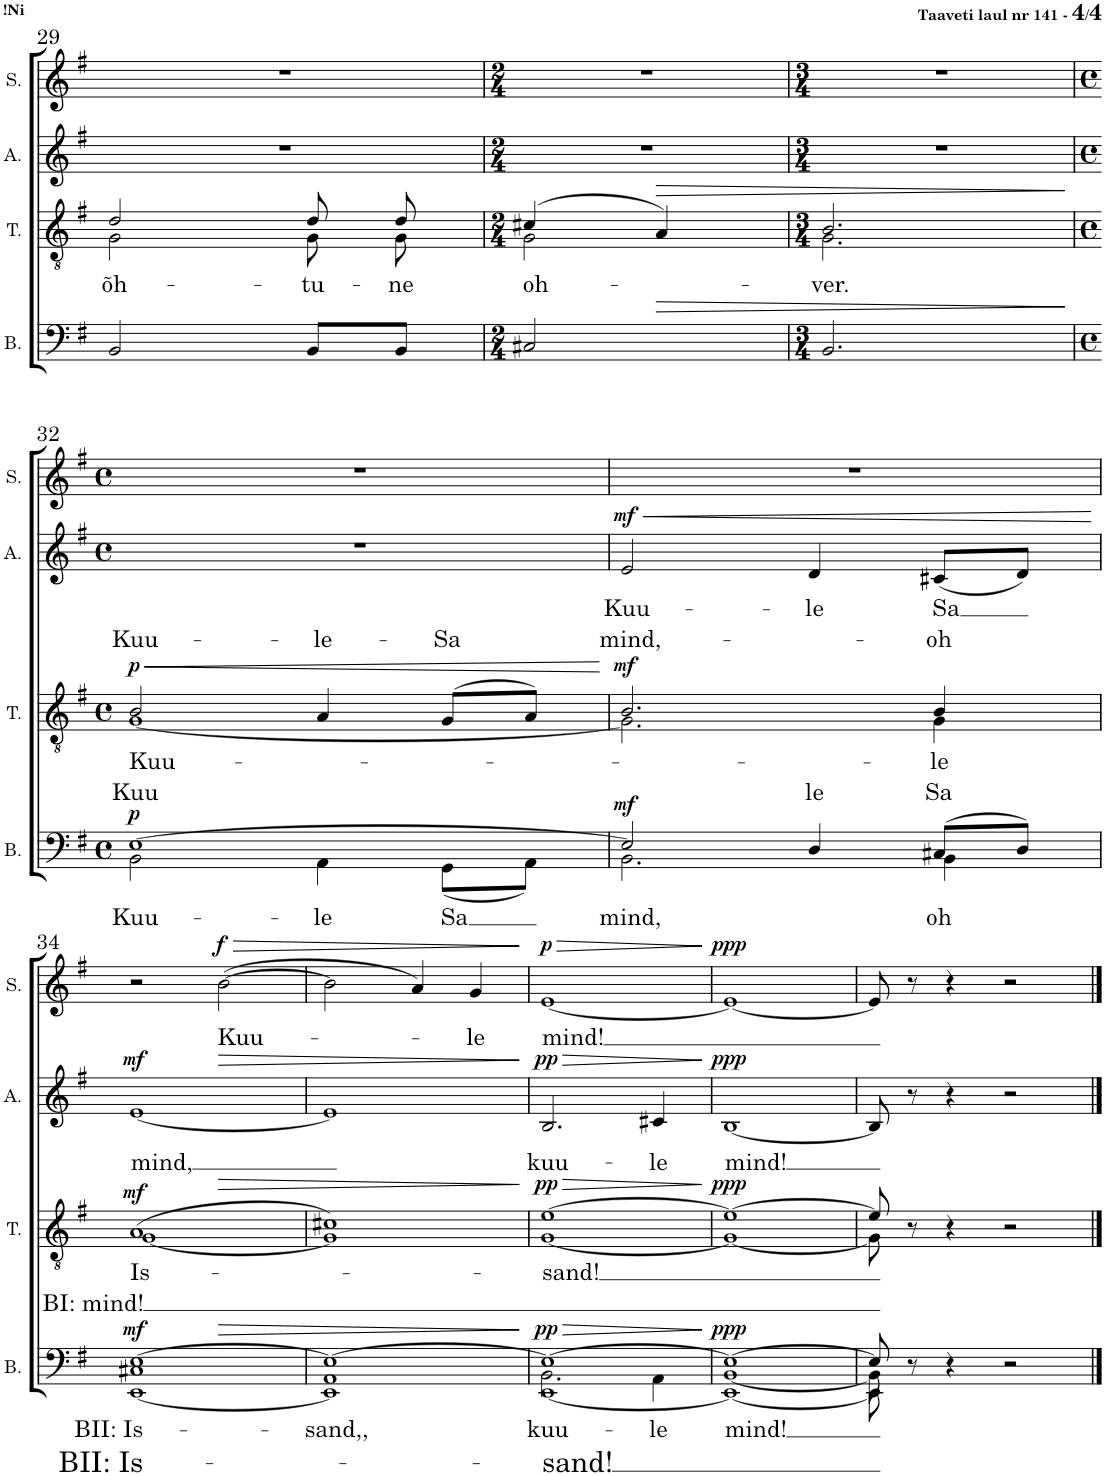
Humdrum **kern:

**kern	**text	**text	**dynam	**kern	**text	**dynam	**kern	**text	**dynam	**kern	**text	**dynam
*part4	*part4	*part4	*part4	*part3	*part3	*part3	*part2	*part2	*part2	*part1	*part1	*part1
*staff4	*staff4	*staff4	*staff4	*staff3	*staff3	*staff3	*staff2	*staff2	*staff2	*staff1	*staff1	*staff1
*I"B.	*	*	*	*I"T.	*	*	*I"A.	*	*	*I"S.	*	*
*I'B.	*	*	*	*I'T.	*	*	*I'A.	*	*	*I'S.	*	*
!!LO:PB:g=z
*clefF4	*	*	*	*clefGv2	*	*	*clefG2	*	*	*clefG2	*	*
*k[f#]	*	*	*	*k[f#]	*	*	*k[f#]	*	*	*k[f#]	*	*
*M3/4	*	*	*	*M3/4	*	*	*M3/4	*	*	*M3/4	*	*
=29	=29	=29	=29	=29	=29	=29	=29	=29	=29	=29	=29	=29
!	!	!	!	!	!LO:LY:b	!	!	!	!	!	!	!
*	*	*	*	*^	*	*	*	*	*	*	*	*
2BB/	.	.	.	2d/	2G\	õh-	.	2.r	.	.	2.r	.	.
!	!	!	!	!	!	!LO:LY:b	!	!	!	!	!	!	!
8BB/L	.	.	.	8d/	8G\	-tu-	.	.	.	.	.	.	.
!	!	!	!	!	!	!LO:LY:b	!	!	!	!	!	!	!
8BB/J	.	.	.	8d/	8G\	-ne	.	.	.	.	.	.	.
=30	=30	=30	=30	=30	=30	=30	=30	=30	=30	=30	=30	=30	=30
*M2/4	*	*	*	*M2/4	*	*	*	*M2/4	*	*	*M2/4	*	*
!	!	!	!	!	!	!LO:LY:b	!	!	!	!	!	!	!
2C#X/	.	.	.	(4c#X/	2G\	oh-	.	2r	.	.	2r	.	.
!	!	!	!	!	!	!	!LO:HP:b	!	!	!	!	!	!
.	.	.	.	4A/)	.	.	>	.	.	.	.	.	.
=31	=31	=31	=31	=31	=31	=31	=31	=31	=31	=31	=31	=31	=31
*M3/4	*	*	*	*M3/4	*	*	*	*M3/4	*	*	*M3/4	*	*
!	!	!	!LO:HP:b	!	!	!LO:LY:b	!	!	!	!	!	!	!
2.BB/	.	.	>	2.B/	2.G\	-ver.	.	2.r	.	.	2.r	.	.
*	*	*	*	*v	*v	*	*	*	*	*	*	*	*
.	.	.	]	.	.	]	.	.	.	.	.	.
!!LO:LB:g=z
=32	=32	=32	=32	=32	=32	=32	=32	=32	=32	=32	=32	=32
*M4/4	*	*	*	*M4/4	*	*	*M4/4	*	*	*M4/4	*	*
*met(c)	*	*	*	*met(c)	*	*	*met(c)	*	*	*met(c)	*	*
!	!LO:LY:a	!	!	!	!	!	!	!	!	!	!	!
*^	*	*	*	*	*	*	*	*	*	*	*	*
!	!	!LO:LY:b	!	!	!	!LO:LY:a	!LO:HP:b	!	!	!	!	!	!
*	*	*	*	*	*^	*	*	*	*	*	*	*	*
!	!	!	!	!LO:DY:a	!	!	!LO:LY:b	!LO:DY:n=1:a	!	!	!	!	!	!
[1E	2BB\	Kuu-	.	p	2B/	[1G	Kuu-	< p	1r	.	.	1r	.	.
!	!	!LO:LY:b	!	!	!	!	!LO:LY:a	!	!	!	!	!	!	!
.	4AA\	-le	.	.	4A/	.	-le-	.	.	.	.	.	.	.
!	!	!LO:LY:b	!	!	!	!	!LO:LY:a	!	!	!	!	!	!	!
.	(8GG\L	Sa	.	.	(8G/L	.	-Sa	.	.	.	.	.	.	.
.	8AA\J)	.	.	.	8A/J)	.	.	.	.	.	.	.	.	.
*v	*v	*	*	*	*	*	*	*	*	*	*	*	*	*
*	*	*	*	*v	*v	*	*	*	*	*	*	*	*
.	.	.	.	.	.	[	.	.	.	.	.	.
=33	=33	=33	=33	=33	=33	=33	=33	=33	=33	=33	=33	=33
*^	*	*	*	*	*	*	*	*	*	*	*	*
!	!	!LO:LY:b	!	!LO:DY:a	!	!LO:LY:a	!LO:DY:a	!	!LO:LY:b	!LO:HP:b	!	!	!
*	*	*	*	*	*^	*	*	*	*	*	*	*	*
!	!	!	!	!	!	!	!	!	!	!	!LO:DY:n=1:a	!	!	!
2E/]	2.BB\	mind,	.	mf	2.B/	2.G\]	-mind,-	mf	2e/	Kuu-	< mf	1r	.	.
!	!	!LO:LY:a	!	!	!	!	!	!	!	!LO:LY:b	!	!	!	!
4D/	.	-le	.	.	.	.	.	.	4d/	-le	.	.	.	.
!	!	!LO:LY:a	!	!	!	!	!	!	!	!	!	!	!	!
!	!	!LO:LY:b	!	!	!	!	!LO:LY:a	!	!	!	!	!	!	!
!	!	!	!	!	!	!	!LO:LY:b	!	!	!LO:LY:b	!	!	!	!
(8C#X/L	4BB\	oh	.	.	4B/	4G\	-le	.	(8c#X/L	Sa	.	.	.	.
8D/J)	.	.	.	.	.	.	.	.	8d/J)	.	.	.	.	.
*v	*v	*	*	*	*	*	*	*	*	*	*	*	*	*
*	*	*	*	*v	*v	*	*	*	*	*	*	*	*
.	.	.	.	.	.	.	.	.	[	.	.	.
!!LO:LB:g=z
=34	=34	=34	=34	=34	=34	=34	=34	=34	=34	=34	=34	=34
!	!LO:LY:a	!	!	!	!	!	!	!	!	!	!	!
*^	*	*	*	*	*	*	*	*	*	*	*	*
!	!	!LO:LY:b	!	!LO:HP:b	!	!	!	!	!	!	!	!	!
*	*^	*	*	*	*	*	*	*	*	*	*	*	*
!	!	!	!	!LO:LY:b	!LO:DY:n=1:a	!	!LO:LY:b	!LO:HP:b	!	!LO:LY:b	!	!	!	!
*	*	*	*	*	*	*^	*	*	*	*	*	*	*	*
!	!	!	!	!	!	!	!	!	!LO:DY:n=1:a	!	!	!LO:DY:a	!	!	!
[1E	1C#X	[1EE	.	BII: Is-	> mf	(1A	[1G	Is-	> mf	[1e	mind,	mf	2r	.	.
!	!	!	!	!	!	!	!	!	!	!	!	!	!	!LO:LY:b	!LO:HP:b
!	!	!	!	!	!	!	!	!	!	!	!	!	!	!	!LO:DY:n=1:a
.	.	.	.	.	.	.	.	.	.	.	.	.	([2b\	Kuu-	> f
=35	=35	=35	=35	=35	=35	=35	=35	=35	=35	=35	=35	=35	=35	=35	=35
!	!	!	!LO:LY:b	!	!	!	!	!	!	!	!	!LO:HP:b	!	!	!
1E_	1AA	1EE]	-sand,,	.	.	1c#X)	1G]	.	.	1e]	.	>	2b\]	.	.
.	.	.	.	.	.	.	.	.	.	.	.	.	4a/)	.	.
!	!	!	!	!	!	!	!	!	!	!	!	!	!	!LO:LY:b	!
.	.	.	.	.	.	.	.	.	.	.	.	.	4g/	-le	.
*v	*v	*v	*	*	*	*	*	*	*	*	*	*	*	*	*
*	*	*	*	*v	*v	*	*	*	*	*	*	*	*
.	.	.	]	.	.	]	.	.	]	.	.	]
=36	=36	=36	=36	=36	=36	=36	=36	=36	=36	=36	=36	=36
!	!LO:LY:b	!	!LO:HP:b	!	!	!	!	!	!	!	!	!
*^	*	*	*	*	*	*	*	*	*	*	*	*
*	*^	*	*	*	*	*	*	*	*	*	*	*	*
!	!	!	!	!LO:LY:b	!LO:DY:n=1:a	!	!LO:LY:b	!LO:HP:b	!	!LO:LY:b	!LO:HP:b	!	!LO:LY:b	!LO:HP:b
*	*	*	*	*	*	*^	*	*	*	*	*	*	*	*
!	!	!	!	!	!	!	!	!	!LO:DY:n=1:a	!	!	!LO:DY:n=1:a	!	!	!LO:DY:n=1:a
1E_	2.BB\	[1EE	.	-sand!	> pp	[1e	[1G	-sand!	> pp	2.B/	kuu-	> pp	[1e	mind!	> p
!	!	!	!LO:LY:b	!	!	!	!	!	!	!	!LO:LY:b	!	!	!	!
.	4AA\	.	-le	.	.	.	.	.	.	4c#X/	-le	.	.	.	.
*v	*v	*v	*	*	*	*	*	*	*	*	*	*	*	*	*
*	*	*	*	*v	*v	*	*	*	*	*	*	*	*
.	.	.	]	.	.	]	.	.	]	.	.	]
=37	=37	=37	=37	=37	=37	=37	=37	=37	=37	=37	=37	=37
*^	*	*	*	*	*	*	*	*	*	*	*	*
!	!	!LO:LY:b	!	!LO:DY:a	!	!	!LO:DY:a	!	!LO:LY:b	!LO:DY:a	!	!	!LO:DY:a
*	*^	*	*	*	*^	*	*	*	*	*	*	*	*
1E_	[1BB	1EE_	mind!	.	ppp	1e_	1G_	.	ppp	[1B	mind!	ppp	1e_	.	ppp
=38	=38	=38	=38	=38	=38	=38	=38	=38	=38	=38	=38	=38	=38	=38	=38
8E/]	8BB\]	8EE\]	.	.	.	8e/]	8G\]	.	.	8B/]	.	.	8e/]	.	.
8r	2..ryy	2..ryy	.	.	.	8r	2..ryy	.	.	8r	.	.	8r	.	.
4r	.	.	.	.	.	4r	.	.	.	4r	.	.	4r	.	.
2r	.	.	.	.	.	2r	.	.	.	2r	.	.	2r	.	.
*v	*v	*v	*	*	*	*	*	*	*	*	*	*	*	*	*
*	*	*	*	*v	*v	*	*	*	*	*	*	*	*
==	==	==	==	==	==	==	==	==	==	==	==	==
*-	*-	*-	*-	*-	*-	*-	*-	*-	*-	*-	*-	*-
